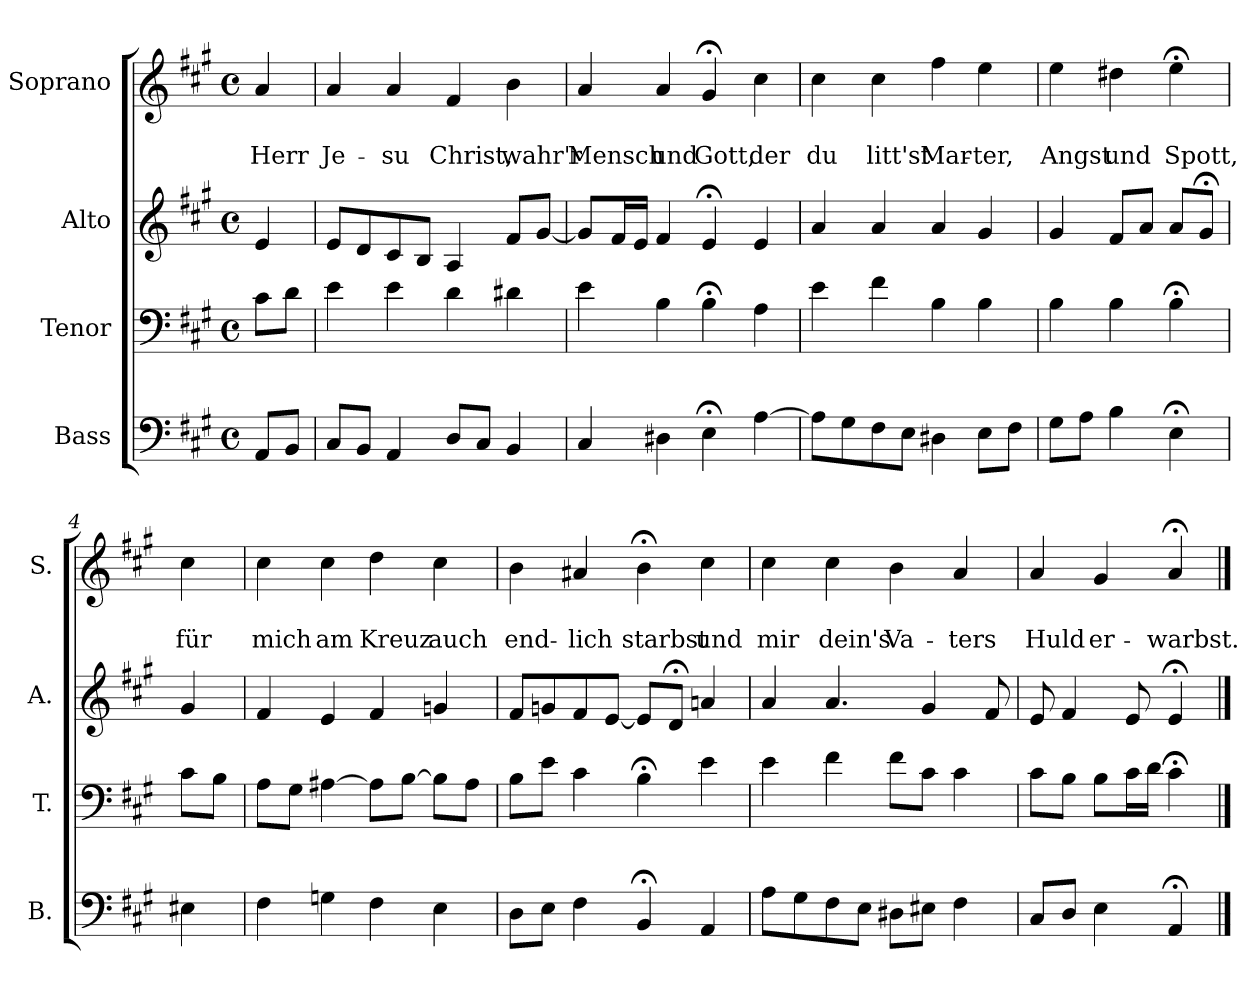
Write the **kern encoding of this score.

**kern	**kern	**kern	**kern	**text	**text
*part4	*part3	*part2	*part1	*part1	*part1
*staff4	*staff3	*staff2	*staff1	*staff1	*staff1
*I"Bass	*I"Tenor	*I"Alto	*I"Soprano	*	*
*I'B.	*I'T.	*I'A.	*I'S.	*	*
*clefF4	*clefF4	*clefG2	*clefG2	*	*
*k[f#c#g#]	*k[f#c#g#]	*k[f#c#g#]	*k[f#c#g#]	*	*
*A:	*A:	*A:	*A:	*	*
*M4/4	*M4/4	*M4/4	*M4/4	*	*
*met(c)	*met(c)	*met(c)	*met(c)	*	*
=	=	=	=	=	=
8AA/L	8c#\L	4e/	4a/	.	Herr
8BB/J	8d\J	.	.	.	.
=1	=1	=1	=1	=1	=1
8C#/L	4e\	8e/L	4a/	.	Je-
8BB/J	.	8d/	.	.	.
4AA/	4e\	8c#/	4a/	.	-su
.	.	8B/J	.	.	.
8D/L	4d\	4A/	4f#/	.	Christ,
8C#/J	.	.	.	.	.
4BB/	4d#X\	8f#/L	4b\	.	wahr'r
.	.	[8g#/J	.	.	.
=2	=2	=2	=2	=2	=2
4C#/	4e\	8g#/L]	4a/	.	Mensch
.	.	16f#/L	.	.	.
.	.	16e/JJ	.	.	.
4D#X\	4B\	4f#/	4a/	.	und
4E;<\	4B;<\	4e;</	4g#;</	.	Gott,
[4A\	4A\	4e/	4cc#\	.	der
=3	=3	=3	=3	=3	=3
8A\L]	4e\	4a/	4cc#\	.	du
8G#\	.	.	.	.	.
8F#\	4f#\	4a/	4cc#\	.	litt'st
8E\J	.	.	.	.	.
4D#X\	4B\	4a/	4ff#\	.	Mar-
8E\L	4B\	4g#/	4ee\	.	-ter,
8F#\J	.	.	.	.	.
=4	=4	=4	=4	=4	=4
8G#\L	4B\	4g#/	4ee\	.	Angst
8A\J	.	.	.	.	.
4B\	4B\	8f#/L	4dd#X\	.	und
.	.	8a/J	.	.	.
4E;<\	4B;<\	8a/L	4ee;<\	.	Spott,
.	.	8g#;</J	.	.	.
!!LO:LB:g=z
=4a	=4a	=4a	=4a	=4a	=4a
4E#X\	8c#\L	4g#/	4cc#\	.	für
.	8B\J	.	.	.	.
=5	=5	=5	=5	=5	=5
4F#\	8A\L	4f#/	4cc#\	.	mich
.	8G#\J	.	.	.	.
4Gn\	[4A#X\	4e/	4cc#\	.	am
4F#\	8A#\L]	4f#/	4dd\	.	Kreuz
.	[8B\J	.	.	.	.
4E\	8B\L]	4gn/	4cc#\	.	auch
.	8A#\J	.	.	.	.
=6	=6	=6	=6	=6	=6
8D\L	8B\L	8f#/L	4b\	.	end-
8E\J	8e\J	8gn/	.	.	.
4F#\	4c#\	8f#/	4a#X/	.	-lich
.	.	[8e/J	.	.	.
4BB;</	4B;<\	8e/L]	4b;<\	.	starbst
.	.	8d;</J	.	.	.
4AA/	4e\	4an/	4cc#\	.	und
=7	=7	=7	=7	=7	=7
8A\L	4e\	4a/	4cc#\	.	mir
8G#\	.	.	.	.	.
8F#\	4f#\	4.a/	4cc#\	.	dein's
8E\J	.	.	.	.	.
8D#X\L	8f#\L	.	4b\	.	Va-
8E#X\J	8c#\J	4g#/	.	.	.
4F#\	4c#\	.	4a/	.	-ters
.	.	8f#/	.	.	.
=8	=8	=8	=8	=8	=8
8C#/L	8c#\L	8e/	4a/	.	Huld
8D/J	8B\J	4f#/	.	.	.
4E\	8B\L	.	4g#/	.	er-
.	16c#\L	8e/	.	.	.
.	16d\JJ	.	.	.	.
4AA;</	4c#;<\	4e;</	4a;</	.	-warbst.
==	==	==	==	==	==
*-	*-	*-	*-	*-	*-
